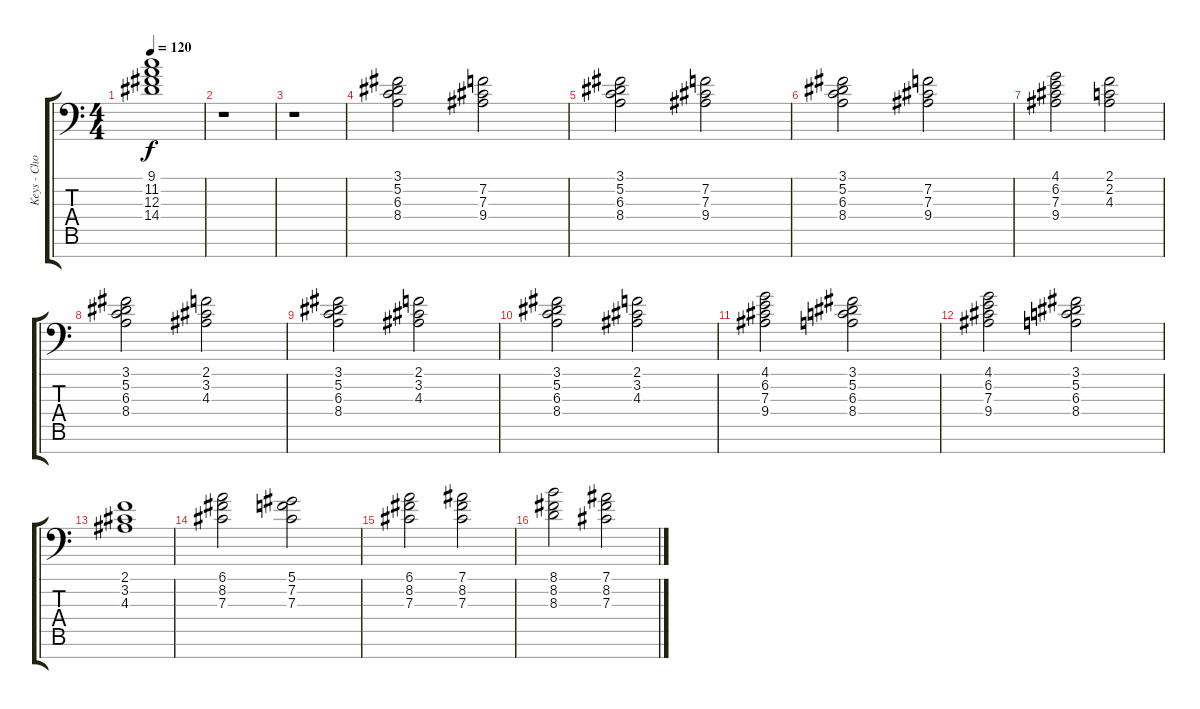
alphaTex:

\track ("Keys - Chord I" "Keys - Cho") {instrument synthstrings1}
\staff {score tabs}
\tuning (Eb4 Bb3 Gb3 Db3 Ab2 Eb2 Bb1) {hide}
\ts (4 4)
\tempo 120
\clef f4
\ks c
(9.1 11.2 12.3 14.4).1{dy f instrument stringensemble1} |
r.1 |
r.1 |
(3.1 5.2 6.3 8.4).2{instrument rockorgan} (7.2 7.3 9.4).2 |
(3.1 5.2 6.3 8.4).2{instrument rockorgan} (7.2 7.3 9.4).2 |
(3.1 5.2 6.3 8.4).2 (7.2 7.3 9.4).2 |
(4.1 6.2 7.3 9.4).2{instrument rockorgan} (2.1 2.2 4.3).2 |
(3.1 5.2 6.3 8.4).2 (2.1 3.2 4.3).2 |
(3.1 5.2 6.3 8.4).2{instrument rockorgan} (2.1 3.2 4.3).2 |
(3.1 5.2 6.3 8.4).2 (2.1 3.2 4.3).2 |
(4.1 6.2 7.3 9.4).2{instrument rockorgan} (3.1 5.2 6.3 8.4).2 |
(4.1 6.2 7.3 9.4).2 (3.1 5.2 6.3 8.4).2 |
(2.1 3.2 4.3).1{instrument rockorgan} |
(6.1 8.2 7.3).2{instrument stringensemble1} (5.1 7.2 7.3).2{volume 10} |
(6.1 8.2 7.3).2 (7.1 8.2 7.3).2 |
(8.1 8.2 8.3).2{instrument stringensemble1} (7.1 8.2 7.3).2
